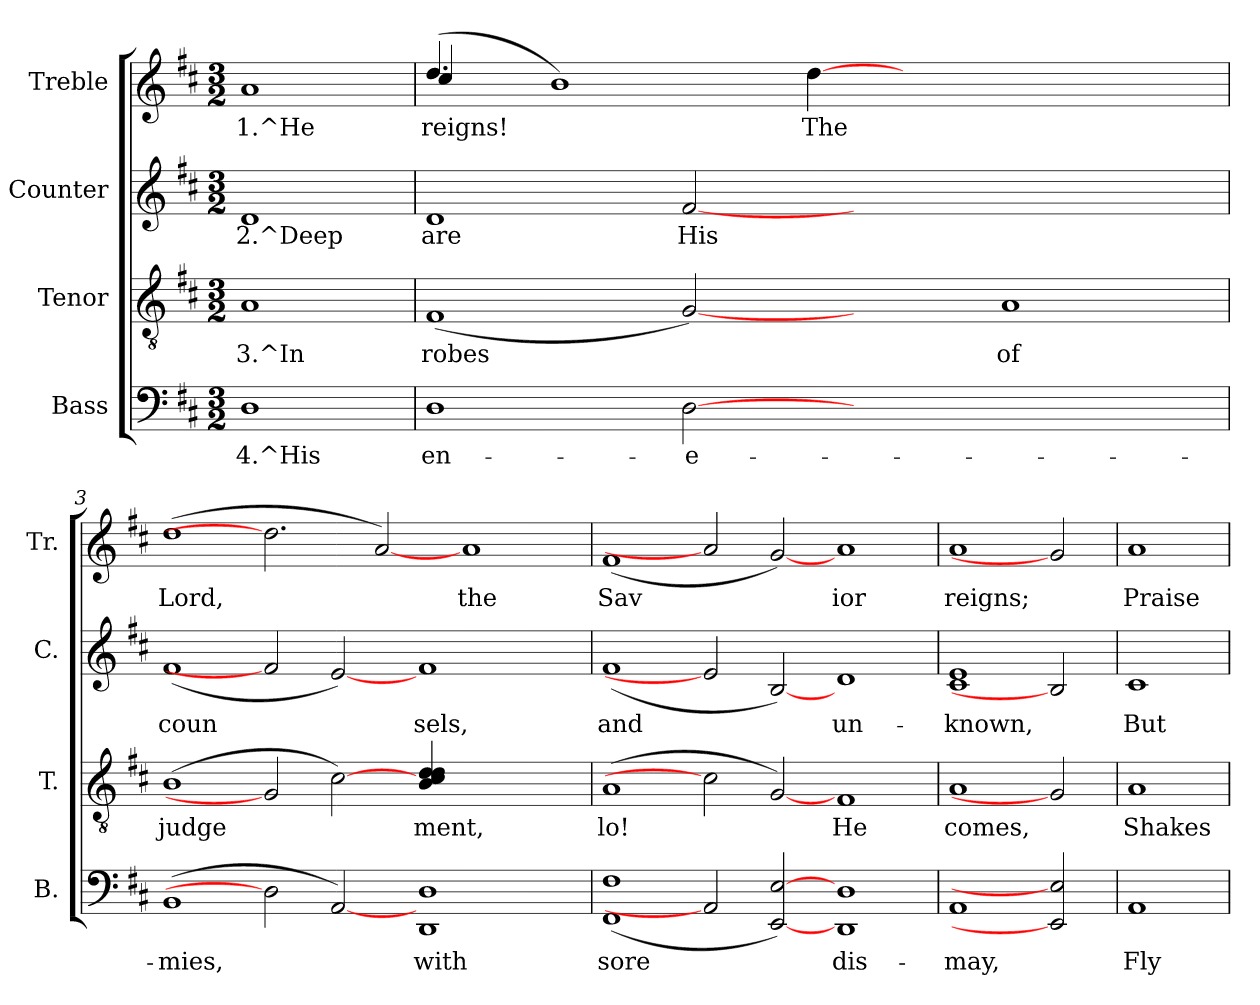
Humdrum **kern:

**kern	**text	**kern	**text	**kern	**text	**kern	**text
*part4	*part4	*part3	*part3	*part2	*part2	*part1	*part1
*staff4	*staff4	*staff3	*staff3	*staff2	*staff2	*staff1	*staff1
*I"Bass	*	*I"Tenor	*	*I"Counter	*	*I"Treble	*
*I'B.	*	*I'T.	*	*I'C.	*	*I'Tr.	*
!!LO:PB:g=z
*stria5	*	*stria5	*	*stria5	*	*stria5	*
*clefF4	*	*clefGv2	*	*clefG2	*	*clefG2	*
*k[f#c#]	*	*k[f#c#]	*	*k[f#c#]	*	*k[f#c#]	*
*D:	*	*D:	*	*D:	*	*D:	*
*M3/2	*	*M3/2	*	*M3/2	*	*M3/2	*
=1	=1	=1	=1	=1	=1	=1	=1
!	!LO:LY:b:rj	!	!LO:LY:b:rj	!	!LO:LY:b:rj	!	!LO:LY:b:rj
1D	4.^His	1A	3.^In	1d	2.^Deep	1a	1.^He
=2	=2	=2	=2	=2	=2	=2	=2
!	!LO:LY:b:rj	!	!LO:LY:b:rj	!	!LO:LY:b:rj	!	!LO:LY:b:rj
*	*	*	*	*	*	*^	*
1D	en-	(<1F#	robes	1d	are	(>4.dd/	4cc#/	reigns!
.	.	.	.	.	.	.	1ryy	.
!	!	!	!	!	!	!	!	!LO:LY:b:rj
.	.	.	.	.	.	1b)	.	.
!	!LO:LY:b:rj	!	!LO:LY:b:rj	!	!LO:LY:b:rj	!	!	!
[2D	-e-	[2G)	.	[2f#	His	.	.	.
.	.	.	.	.	.	.	4.ryy	.
!	!	!	!	!	!	!	!	!LO:LY:b:rj
.	.	.	.	.	.	[4dd	.	The
1.ryy	.	2ryy	.	1.ryy	.	.	.	.
.	.	.	.	.	.	1ryy	1ryy	.
!	!	!	!LO:LY:b:rj	!	!	!	!	!
.	.	1A	of	.	.	.	.	.
.	.	.	.	.	.	4.ryy	4.ryy	.
=3	=3	=3	=3	=3	=3	=3	=3	=3
!	!LO:LY:b:rj	!	!LO:LY:b:rj	!	!LO:LY:b:rj	!	!	!LO:LY:b:rj
*	*	*	*	*	*	*v	*v	*
(<1BB	-mies,	(>1B	judge-	(<1f#	coun-	(>1dd	Lord,
2D]	.	2G]	.	2f#]	.	2.dd]	.
!	!LO:LY:b:rj	!	!LO:LY:b:rj	!	!LO:LY:b:rj	!	!
[2AA)	.	[2c#)	--	[2e)	--	.	.
!	!	!	!	!	!	!	!LO:LY:b:rj
.	.	.	.	.	.	[2a)	.
!	!LO:LY:b:rj	!	!LO:LY:b:rj	!	!LO:LY:b:rj	!	!
1D 1DD	with	(<4d/< 4c#/< 4B/< 4d/<	-ment,	1f#	-sels,	.	.
!	!	!	!	!	!	!	!LO:LY:b:rj
.	.	1ryy	.	.	.	1a	the
4ryy	.	.	.	4ryy	.	.	.
=4	=4	=4	=4	=4	=4	=4	=4
!	!LO:LY:b:rj	!	!LO:LY:b:rj	!	!LO:LY:b:rj	!	!LO:LY:b:rj
(>1F# 1FF#	sore	(<1A	lo!	(<1f#	and	(<1f#	Sav-
2AA]	.	2c#]	.	2e]	.	2a]	.
!	!LO:LY:b:rj	!	!LO:LY:b:rj	!	!LO:LY:b:rj	!	!LO:LY:b:rj
[2E [2EE)	.	[2G)	.	[2B)	.	[2g)	--
!	!LO:LY:b:rj	!	!LO:LY:b:rj	!	!LO:LY:b:rj	!	!LO:LY:b:rj
1D 1DD	dis-	1F#	He	1d	un-	1a	-ior
=5	=5	=5	=5	=5	=5	=5	=5
!	!LO:LY:b:rj	!	!LO:LY:b:rj	!	!LO:LY:b:rj	!	!LO:LY:b:rj
1AA	-may,	1A	comes,	1e 1c#	-known,	1a	reigns;
2E] 2EE]	.	2G]	.	2B]	.	2g]	.
=6	=6	=6	=6	=6	=6	=6	=6
!	!LO:LY:b:rj	!	!LO:LY:b:rj	!	!LO:LY:b:rj	!	!LO:LY:b:rj
1AA	Fly	1A	Shakes	1c#	But	1a	Praise
=	=	=	=	=	=	=	=
*-	*-	*-	*-	*-	*-	*-	*-
